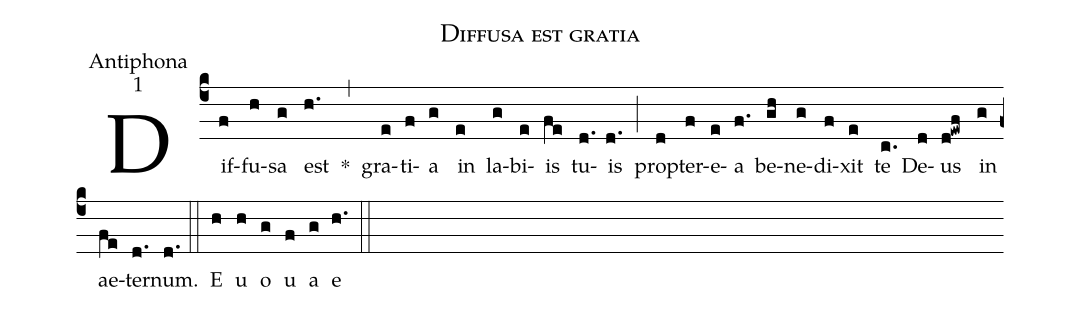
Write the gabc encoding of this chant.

name:Diffusa est gratia;
office-part:Antiphona;
mode:1;
%%
(c4) Dif(f)fu(h)sa(g) est(h.) *(,) gra(e)ti(f)a(g) in(e) la(g)bi(e)is(fe) tu(d.)is(d.) (;) pro(d)pter(f)e(e)a(f.) be(gh)ne(g)di(f)xit(e) te(c.) De(d)us(d!ewf) in(g) ae(fe)ter(d.)num.(d.) (::) <eu>E(h) u(h) o(g) u(f) a(g) e</eu>(h.) (::)
